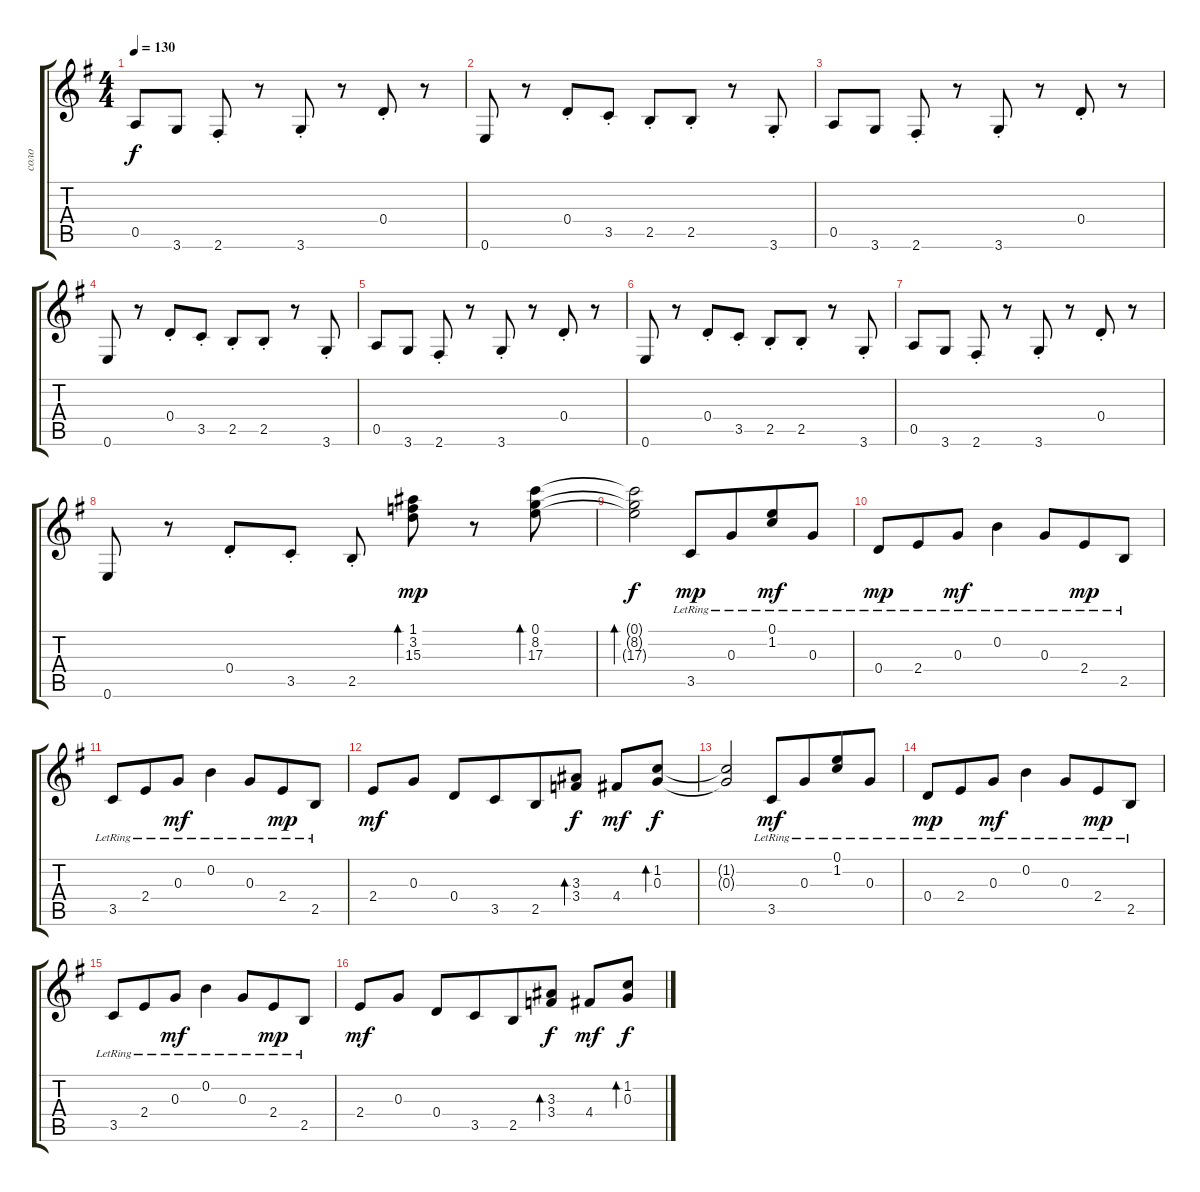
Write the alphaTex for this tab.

\track ("соло" "соло") {instrument electricguitarjazz}
\staff {score tabs}
\tuning (E4 B3 G3 D3 A2 E2) {hide}
\ts (4 4)
\tempo 130
\clef g2
\ks eminor
0.5.8{dy f} 3.6.8 2.6{st}.8 r.8 3.6{st}.8 r.8 0.4{st}.8 r.8 |
0.6.8 r.8 0.4{st}.8 3.5{st}.8 2.5{st}.8 2.5{st}.8 r.8 3.6{st}.8 |
0.5.8 3.6.8 2.6{st}.8 r.8 3.6{st}.8 r.8 0.4{st}.8 r.8 |
0.6.8 r.8 0.4{st}.8 3.5{st}.8 2.5{st}.8 2.5{st}.8 r.8 3.6{st}.8 |
0.5.8 3.6.8 2.6{st}.8 r.8 3.6{st}.8 r.8 0.4{st}.8 r.8 |
0.6.8 r.8 0.4{st}.8 3.5{st}.8 2.5{st}.8 2.5{st}.8 r.8 3.6{st}.8 |
0.5.8 3.6.8 2.6{st}.8 r.8 3.6{st}.8 r.8 0.4{st}.8 r.8 |
0.6.8 r.8 0.4{st}.8 3.5{st}.8 2.5{st}.8{beam split} (1.1 3.2 15.3).8{bd 60 dy mp} r.8 (0.1 8.2 17.3).8{bd 60} |
(0.1{t} 8.2{t} 17.3{t}).2{bd 60 dy f} 3.5{lr}.8{dy mp} 0.3{lr}.8{beam merge} (0.1{lr} 1.2{lr}).8{dy mf} 0.3{lr}.8 |
0.4{lr}.8{dy mp} 2.4{lr}.8{beam merge} 0.3{lr}.8{dy mf} 0.2{lr}.4 0.3{lr}.8{beam merge} 2.4{lr}.8{dy mp} 2.5{lr}.8 |
3.5{lr}.8 2.4{lr}.8{beam merge} 0.3{lr}.8{dy mf} 0.2{lr}.4 0.3{lr}.8{beam merge} 2.4{lr}.8{dy mp} 2.5{lr}.8 |
2.4.8{dy mf} 0.3.8 0.4.8 3.5.8{beam merge} 2.5.8 (3.3 3.4).8{bd 60 dy f} 4.4.8{dy mf} (1.2 0.3).8{bd 60 dy f} |
(1.2{t} 0.3{t}).2 3.5{lr}.8{dy mf} 0.3{lr}.8{beam merge} (0.1{lr} 1.2{lr}).8 0.3{lr}.8 |
0.4{lr}.8{dy mp} 2.4{lr}.8{beam merge} 0.3{lr}.8{dy mf} 0.2{lr}.4 0.3{lr}.8{beam merge} 2.4{lr}.8{dy mp} 2.5{lr}.8 |
3.5{lr}.8 2.4{lr}.8{beam merge} 0.3{lr}.8{dy mf} 0.2{lr}.4 0.3{lr}.8{beam merge} 2.4{lr}.8{dy mp} 2.5{lr}.8 |
2.4.8{dy mf} 0.3.8 0.4.8 3.5.8{beam merge} 2.5.8 (3.3 3.4).8{bd 60 dy f} 4.4.8{dy mf} (1.2 0.3).8{bd 60 dy f}
